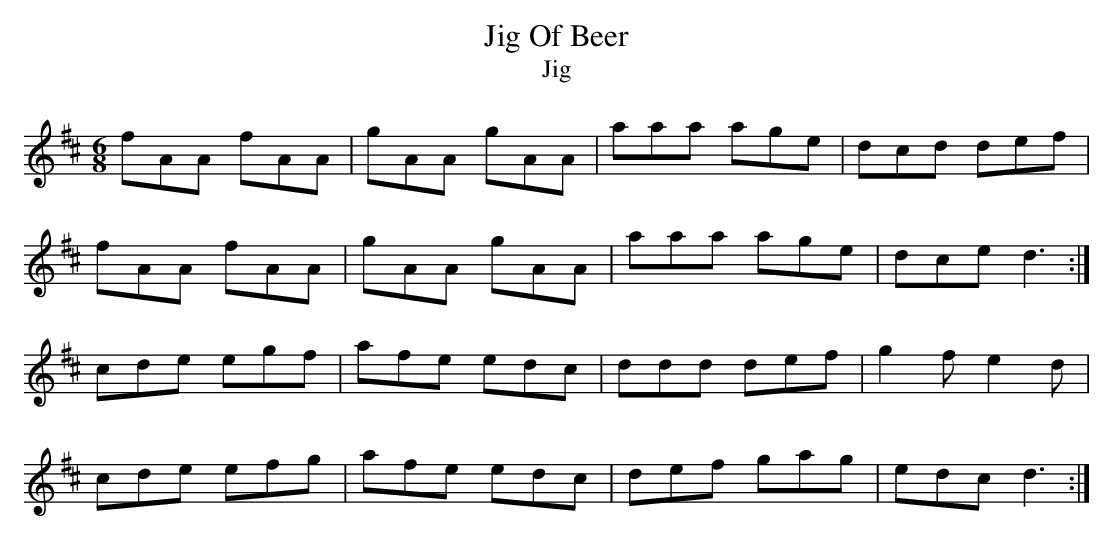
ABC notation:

X:1
T: Jig Of Beer
T: Jig
M: 6/8
L: 1/8
K:Dmaj
fAA fAA|gAA gAA|aaa age|dcd def|
fAA fAA|gAA gAA|aaa age|dce d3:|
cde egf|afe edc|ddd def|g2f e2d|
cde efg|afe edc|def gag|edc d3:|
